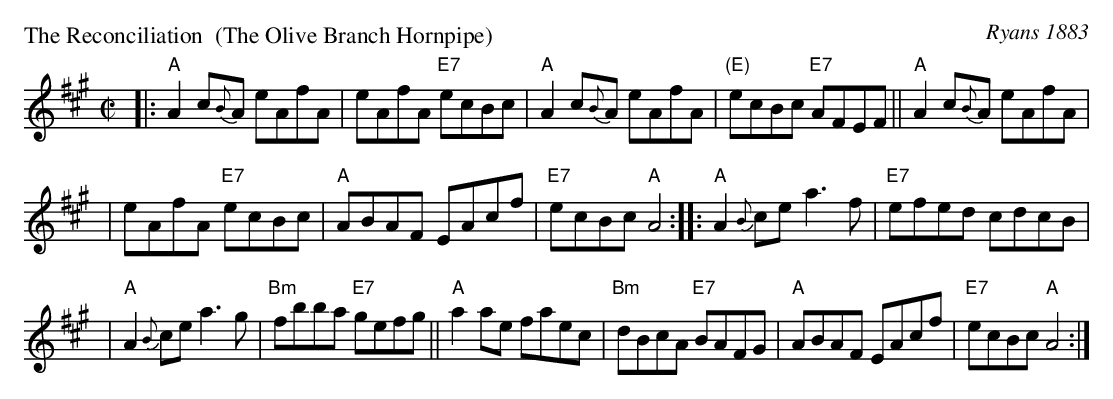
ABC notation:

X:1
P: The Reconciliation  (The Olive Branch Hornpipe)
O: Ryans 1883
M: C|
L: 1/8
K: A
|: "A"A2 c{B}A eAfA | eAfA "E7"ecBc | "A"A2 c{B}A eAfA | "(E)"ecBc "E7"AFEF || "A"A2 c{B}A eAfA |
| eAfA "E7"ecBc | "A"ABAF EAcf | "E7"ecBc "A"A4 :: "A"A2{B}ce a3f | "E7"efed cdcB |
| "A"A2{B}ce a3g | "Bm"fbba "E7"gefg || "A"a2ae faec | "Bm"dBcA "E7"BAFG | "A"ABAF EAcf | "E7"ecBc "A"A4 :|
